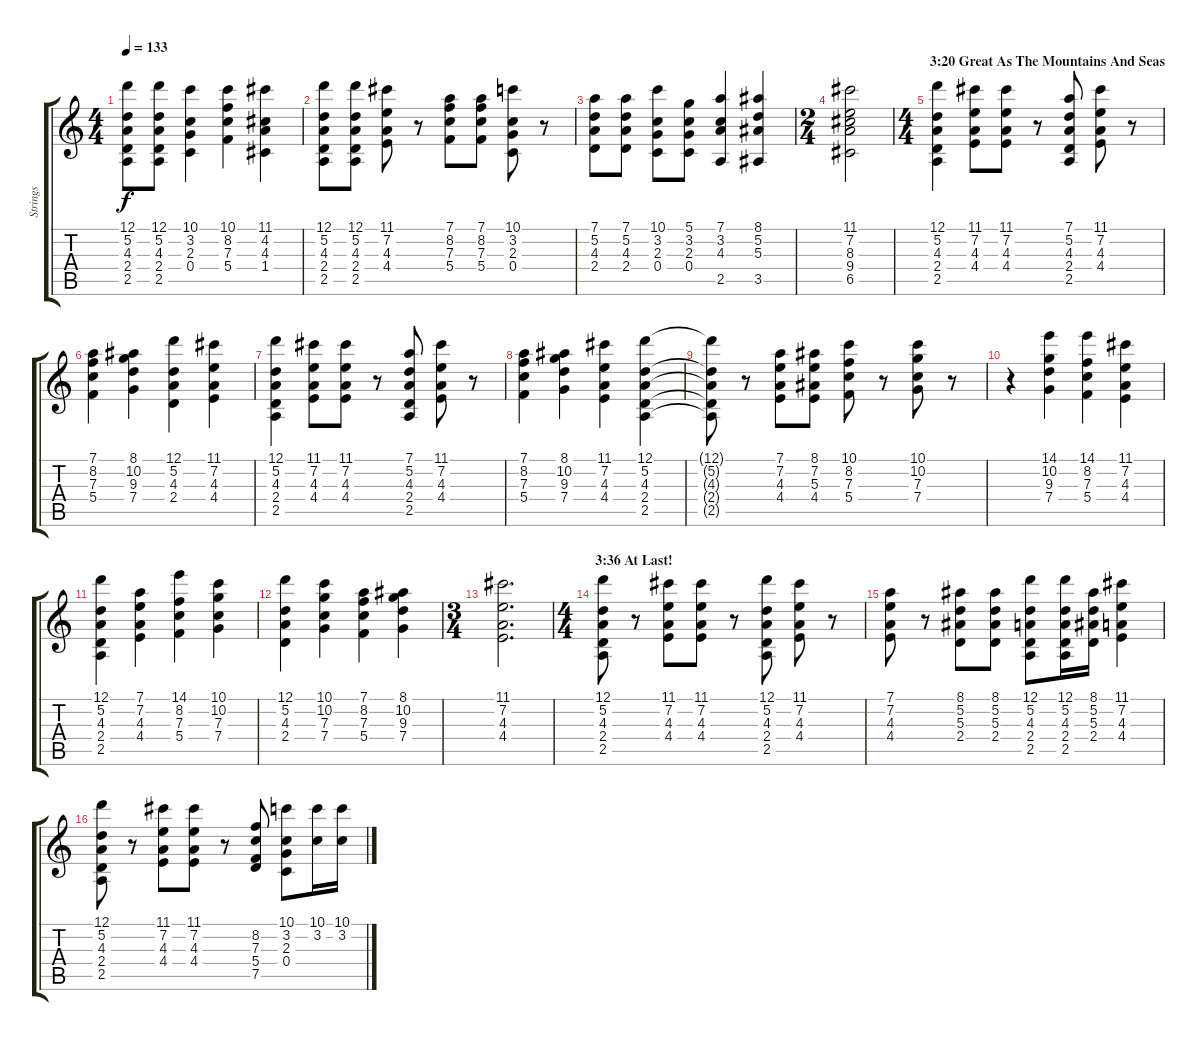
\track ("Strings" "Strings") {instrument stringensemble1}
\staff {score tabs}
\tuning (D5 A4 F4 C4 G3 D3) {hide}
\ts (4 4)
\tempo 133
\clef g2
\ks c
(12.1 5.2 4.3 2.4 2.5).8{dy f} (12.1 5.2 4.3 2.4 2.5).8 (10.1 3.2 2.3 0.4).4 (10.1 8.2 7.3 5.4).4 (11.1 4.2 4.3 1.4).4 |
(12.1 5.2 4.3 2.4 2.5).8 (12.1 5.2 4.3 2.4 2.5).8 (11.1 7.2 4.3 4.4).8 r.8 (7.1 8.2 7.3 5.4).8 (7.1 8.2 7.3 5.4).8 (10.1 3.2 2.3 0.4).8 r.8 |
(7.1 5.2 4.3 2.4).8 (7.1 5.2 4.3 2.4).8 (10.1 3.2 2.3 0.4).8 (5.1 3.2 2.3 0.4).8 (7.1 3.2 4.3 2.5).4 (8.1 5.2 5.3 3.5).4 |
\ts (2 4)
(11.1 7.2 8.3 9.4 6.5).2 |
\ts (4 4)
\section ("" "3:20 Great As The Mountains And Seas")
(12.1 5.2 4.3 2.4 2.5).4 (11.1 7.2 4.3 4.4).8 (11.1 7.2 4.3 4.4).8 r.8 (7.1 5.2 4.3 2.4 2.5).8 (11.1 7.2 4.3 4.4).8 r.8 |
(7.1 8.2 7.3 5.4).4 (8.1 10.2 9.3 7.4).4 (12.1 5.2 4.3 2.4).4 (11.1 7.2 4.3 4.4).4 |
(12.1 5.2 4.3 2.4 2.5).4 (11.1 7.2 4.3 4.4).8 (11.1 7.2 4.3 4.4).8 r.8 (7.1 5.2 4.3 2.4 2.5).8 (11.1 7.2 4.3 4.4).8 r.8 |
(7.1 8.2 7.3 5.4).4 (8.1 10.2 9.3 7.4).4 (11.1 7.2 4.3 4.4).4 (12.1 5.2 4.3 2.4 2.5).4 |
(12.1{t} 5.2{t} 4.3{t} 2.4{t} 2.5{t}).8 r.8 (7.1 7.2 4.3 4.4).8 (8.1 7.2 5.3 4.4).8 (10.1 8.2 7.3 5.4).8 r.8 (10.1 10.2 7.3 7.4).8 r.8 |
r.4 (14.1 10.2 9.3 7.4).4 (14.1 8.2 7.3 5.4).4 (11.1 7.2 4.3 4.4).4 |
(12.1 5.2 4.3 2.4 2.5).4 (7.1 7.2 4.3 4.4).4 (14.1 8.2 7.3 5.4).4 (10.1 10.2 7.3 7.4).4 |
(12.1 5.2 4.3 2.4).4 (10.1 10.2 7.3 7.4).4 (7.1 8.2 7.3 5.4).4 (8.1 10.2 9.3 7.4).4 |
\ts (3 4)
(11.1 7.2 4.3 4.4).2{d} |
\ts (4 4)
\section ("" "3:36 At Last!")
(12.1 5.2 4.3 2.4 2.5).8 r.8 (11.1 7.2 4.3 4.4).8 (11.1 7.2 4.3 4.4).8 r.8 (12.1 5.2 4.3 2.4 2.5).8 (11.1 7.2 4.3 4.4).8 r.8 |
(7.1 7.2 4.3 4.4).8 r.8 (8.1 5.2 5.3 2.4).8 (8.1 5.2 5.3 2.4).8 (12.1 5.2 4.3 2.4 2.5).8 (12.1 5.2 4.3 2.4 2.5).16 (8.1 5.2 5.3 2.4).16 (11.1 7.2 4.3 4.4).4 |
(12.1 5.2 4.3 2.4 2.5).8 r.8 (11.1 7.2 4.3 4.4).8 (11.1 7.2 4.3 4.4).8 r.8 (8.2 7.3 5.4 7.5).8 (10.1 3.2 2.3 0.4).8 (10.1 3.2).16 (10.1 3.2).16
